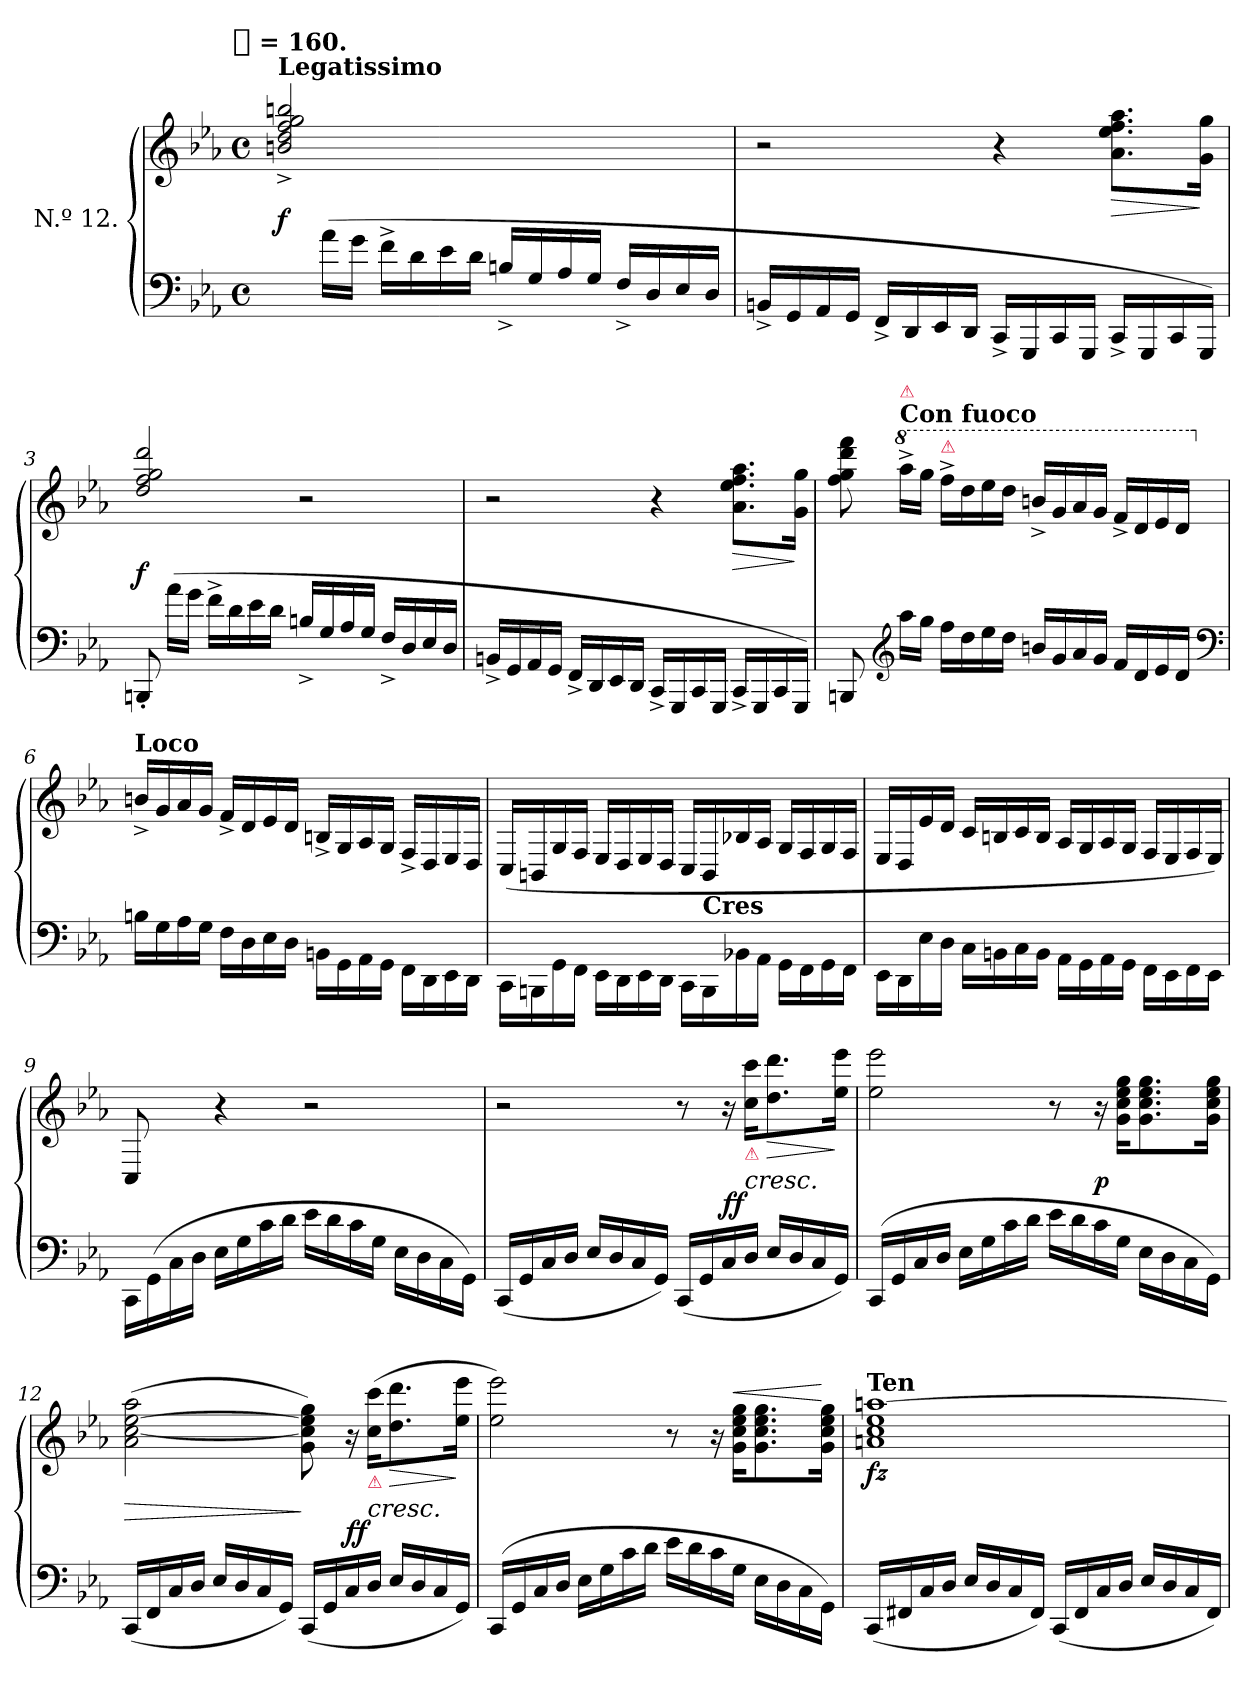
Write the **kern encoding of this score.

**kern	**kern	**dynam
*part1	*part1	*part1
*staff2	*staff1	*staff1/2
*I" N.º 12.	*	*
*clefF4	*clefG2	*
*k[b-e-a-]	*k[b-e-a-]	*
*c:	*c:	*
!!LO:TX:omd:t=[quarter] = 160.
*M2/2	*M2/2	*
*met(c)	*met(c)	*
*MM160	*MM160	*
=1	=1	=1
!	!LO:TX:a:B:t=Legatissimo	!
8rFyy	2bn^>/ 2dd^>/ 2ff^>/ 2gg^>/ 2bbn^>/	f
(<16a-\LL	.	.
16g\JJ	.	.
16f^>\LL	.	.
16d\	.	.
16e-\	.	.
16d\JJ	.	.
16Bn^>/LL	2ryy	.
16G	.	.
16A-	.	.
16GJJ	.	.
16F^>/LL	.	.
16D	.	.
16E-	.	.
16DJJ	.	.
=2	=2	=2
16BBn^>LL	2r	.
16GG	.	.
16AA-	.	.
16GGJJ	.	.
16FF^>LL	.	.
16DD	.	.
16EE-	.	.
16DDJJ	.	.
16CC^>LL	4r	.
16GGG	.	.
16CC	.	.
16GGGJJ	.	.
16CC^>LL	8.a- 8.ee- 8.ff 8.aa-L	>
16GGG	.	.
16CC	.	.
16GGGJJ)	16g 16ggJk	]
=3	=3	=3
8BBBn'<	2dd/ 2ff/ 2gg/ 2ddd/	f
(<16a-\LL	.	.
16g\JJ	.	.
16f^<\LL	.	.
16d\	.	.
16e-\	.	.
16d\JJ	.	.
16Bn^>/LL	2r	.
16G	.	.
16A-	.	.
16GJJ	.	.
16F^>/LL	.	.
16D	.	.
16E-	.	.
16DJJ	.	.
=4	=4	=4
16BBn^>LL	2r	.
16GG	.	.
16AA-	.	.
16GGJJ	.	.
16FF^>LL	.	.
16DD	.	.
16EE-	.	.
16DDJJ	.	.
16CC^>LL	4r	.
16GGG	.	.
16CC	.	.
16GGGJJ	.	.
16CC^>LL	8.a- 8.ee- 8.ff 8.aa-L	>
16GGG	.	.
16CC	.	.
16GGGJJ)	16g 16ggJk	]
=5	=5	=5
8BBBn	8ff 8gg 8ddd 8fff	.
*clefG2	*	*
*	*8va	*
!	!LO:TX:a:B:t=Con fuoco	!
!	!LO:TX:a:color=crimson:t=⚠	!
16aa-LL	16aaa-^>LL	.
16ggJJ	16gggJJ	.
!	!LO:TX:a:color=crimson:t=⚠	!
16ffLL	16fff^LL	.
16dd	16ddd	.
16ee-	16eee-	.
16ddJJ	16dddJJ	.
16bnLL	16bbn^<LL	.
16g	16gg	.
16a-	16aa-	.
16gJJ	16ggJJ	.
16fLL	16ff^<LL	.
16d	16dd	.
16e-	16ee-	.
16dJJ	16ddJJ	.
*clefF4	*	*
=6	=6	=6
*	*X8va	*
!	!LO:TX:a:B:t=Loco	!
16BnLL	16bn^LL	.
16G	16g	.
16A-	16a-	.
16GJJ	16gJJ	.
16FLL	16f^>LL	.
16D	16d	.
16E-	16e-	.
16DJJ	16dJJ	.
16BBn\LL	16Bn^>/LL	.
16GG\	16G/	.
16AA-\	16A-/	.
16GG\JJ	16G/JJ	.
16FF\LL	16F^>/LL	.
16DD\	16D/	.
16EE-\	16E-/	.
16DD\JJ	16D/JJ	.
=7	=7	=7
16CC\LL	(>16C/LL	.
16BBBn\	16BBn/	.
16GG\	16G/	.
16FF\JJ	16F/JJ	.
16EE-\LL	16E-/LL	.
16DD\	16D/	.
16EE-\	16E-/	.
16DD\JJ	16D/JJ	.
16CC\LL	16C/LL	.
!	!LO:TX:c:B:t=Cres	!
16BBB\	16BB/	.
16BB-X	16B-X	.
16AA-\JJ	16A-/JJ	.
16GG\LL	16G/LL	.
16FF\	16F/	.
16GG\	16G/	.
16FF\JJ	16F/JJ	.
=8	=8	=8
16EE-\LL	16E-/LL	.
16DD\	16D/	.
16E-	16e-	.
16DJJ	16dJJ	.
16CLL	16cLL	.
16BBn\	16Bn	.
16C	16c	.
16BBJJ	16BJJ	.
16AA-\LL	16A-/LL	.
16GG\	16G/	.
16AA-\	16A-/	.
16GG\JJ	16G/JJ	.
16FF\LL	16F/LL	.
16EE-\	16E-/	.
16FF\	16F/	.
16EE-\JJ	16E-/JJ)	.
=9	=9	=9
16CC\LL	8C/	.
(>16GG\	.	.
16C	8rAyy	.
16DJJ	.	.
16E-LL	4r	.
16G	.	.
16c	.	.
16dJJ	.	.
16e-LL	2r	.
16d	.	.
16c	.	.
16GJJ	.	.
16E-\LL	.	.
16D	.	.
16C	.	.
16GGJJ)	.	.
=10	=10	=10
(<16CCLL	2r	.
16GG	.	.
16C	.	.
16DJJ	.	.
16E-LL	.	.
16D	.	.
16C	.	.
16GGJJ)	.	.
(<16CCLL	8r	.
16GG	.	.
16C	16r	.
!	!LO:TX:b:color=crimson:t=⚠	!
!	!	!LO:DY:n=1:rj
16DJJ	16cc 16cccKL	< f f
!	!	!LO:HP:b
16E-LL	8.dd 8.ddd	>
16D	.	.
16C	.	.
16GGJJ)	16ee- 16eee-Jk	[ ]
=11	=11	=11
(>16CCLL	2ee- 2eee-	.
16GG	.	.
16C	.	.
16DJJ	.	.
16E-LL	.	.
16G	.	.
16c	.	.
16dJJ	.	.
16e-LL	8r	.
16d	.	.
16c	16r	p
16GJJ	16g 16cc 16ee- 16ggKL	.
16E-LL	8.g 8.cc 8.ee- 8.gg	.
16D\	.	.
16C	.	.
16GGJJ)	16g 16cc 16ee- 16ggJk	.
=12	=12	=12
(<16CCLL	(2a-\ [2cc\ [2ee-\ 2aa-\	>
16FF	.	.
16C	.	.
16DJJ	.	.
16E-LL	.	.
16D	.	.
16C	.	.
16GGJJ)	.	.
(<16CCLL	8g 8cc] 8ee-] 8gg)	]
16GG	.	.
16C	16r	.
!	!LO:TX:b:color=crimson:t=⚠	!
!	!	!LO:DY:n=1:rj
16DJJ	(>16cc 16cccKL	< f f
!	!	!LO:HP:b
16E-LL	8.dd 8.ddd	>
16D	.	.
16C	.	.
16GGJJ)	16ee- 16eee-Jk	]
.	.	[
=13	=13	=13
(>16CCLL	2ee- 2eee-)	.
16GG	.	.
16C	.	.
16DJJ	.	.
16E-LL	.	.
16G	.	.
16c	.	.
16dJJ	.	.
16e-LL	8r	.
16d	.	.
16c	16r	.
!	!	!LO:HP:a
16GJJ	16g 16cc 16ee- 16ggKL	<
16E-\LL	8.g 8.cc 8.ee- 8.gg	.
16D	.	.
16C	.	.
16GGJJ)	16g 16cc 16ee- 16ggJk	[
=14	=14	=14
!	!LO:TX:a:B:t=Ten	!
!	!	!LO:DY:b
(<16CCLL	1an 1cc 1ee- [1aan	fz
16FF#X	.	.
16C	.	.
16DJJ	.	.
16E-LL	.	.
16D	.	.
16C	.	.
16FF#JJ)	.	.
(<16CCLL	.	.
16FF#	.	.
16C	.	.
16DJJ	.	.
16E-LL	.	.
16D	.	.
16C	.	.
16FF#JJ)	.	.
=	=	=
*-	*-	*-
